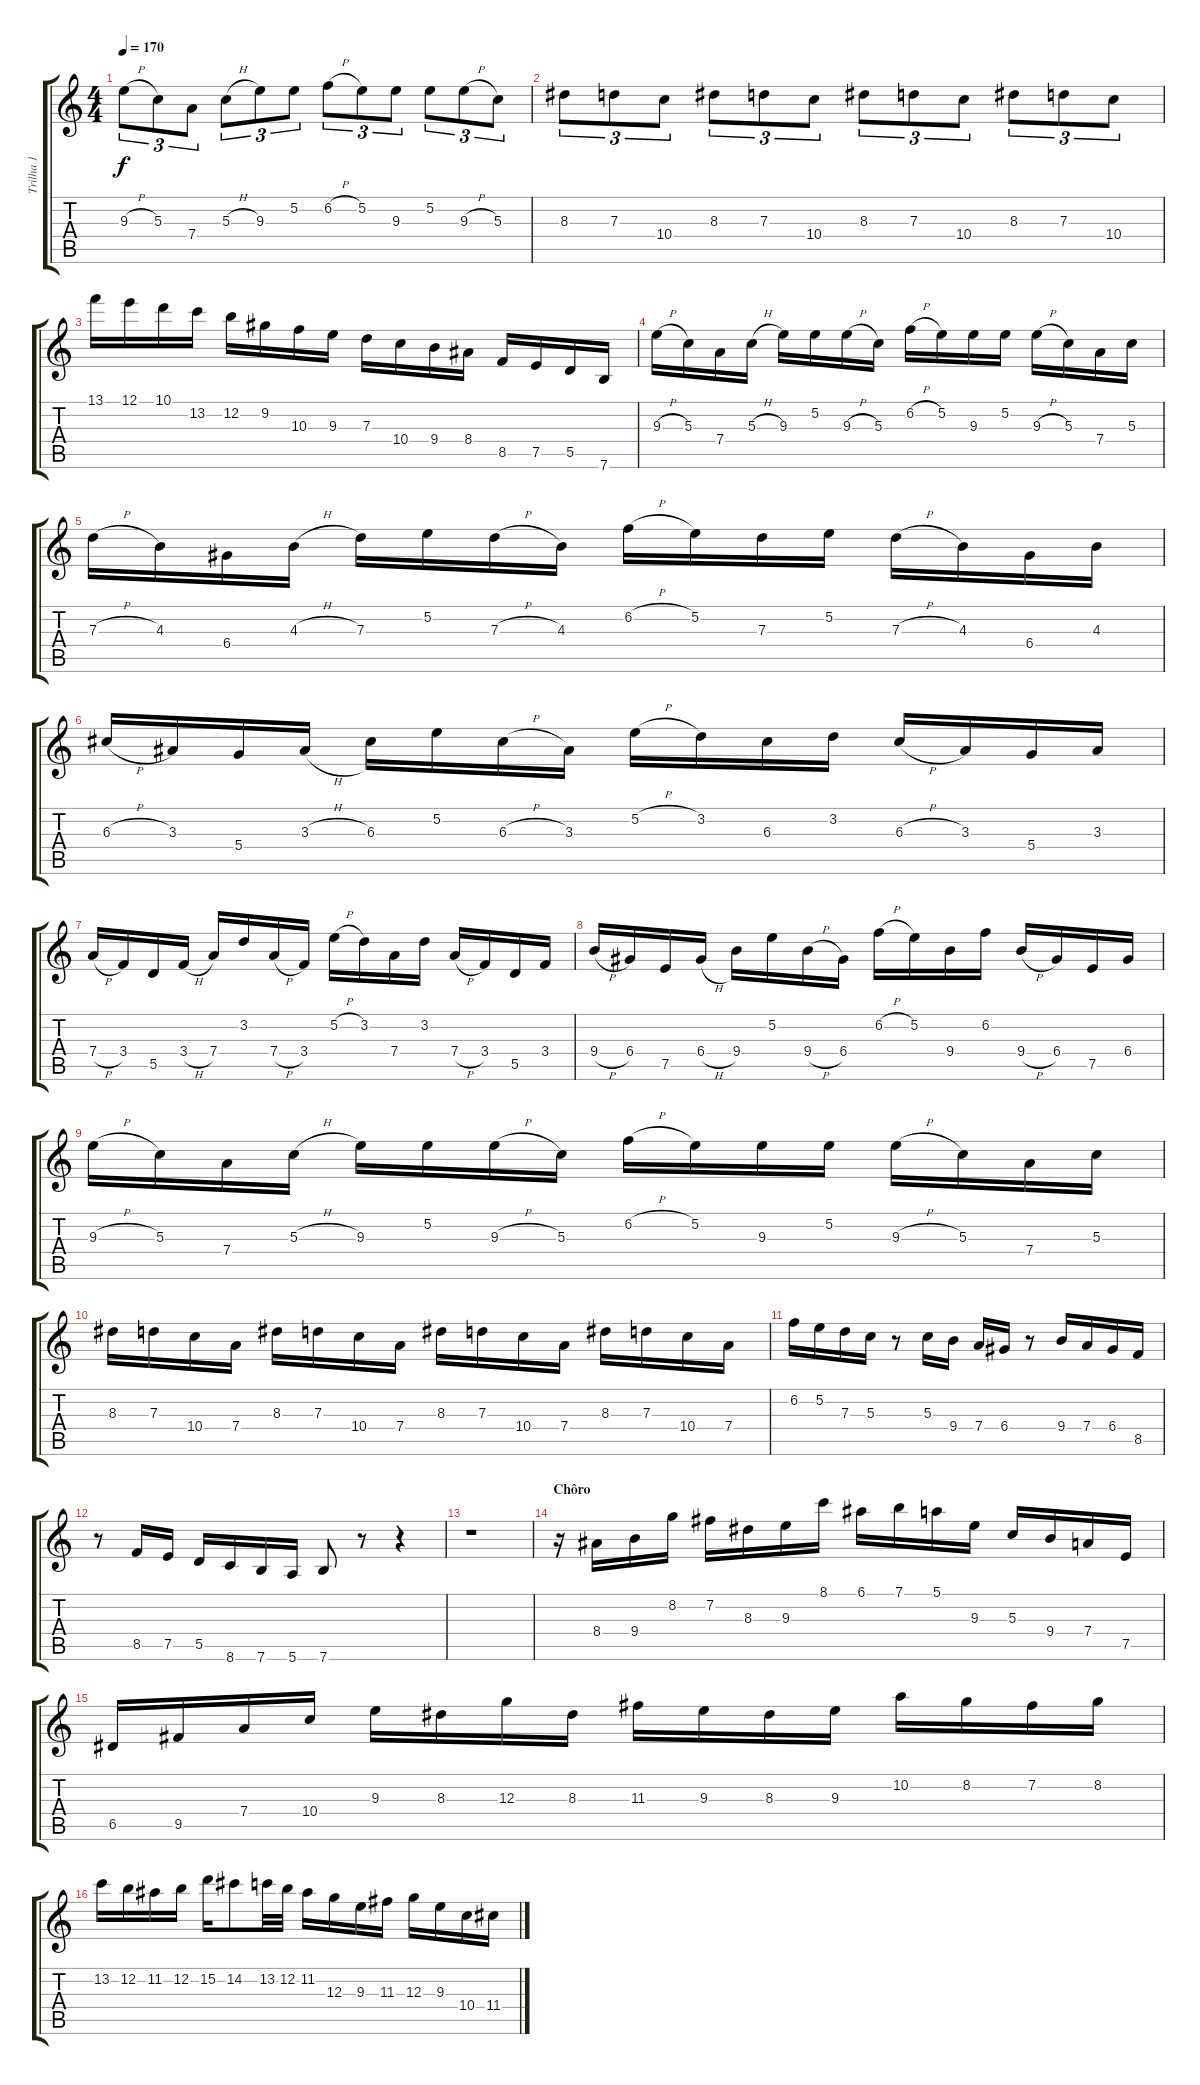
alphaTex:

\track ("Trilha 1" "Trilha 1") {instrument acousticguitarnylon}
\staff {score tabs}
\tuning (E4 B3 G3 D3 A2 E2) {hide}
\ts (4 4)
\tempo 170
\clef g2
\ks c
9.3{h}.8{tu (3 2) dy f} 5.3.8{tu (3 2)} 7.4.8{tu (3 2)} 5.3{h}.8{tu (3 2)} 9.3.8{tu (3 2)} 5.2.8{tu (3 2)} 6.2{h}.8{tu (3 2)} 5.2.8{tu (3 2)} 9.3.8{tu (3 2)} 5.2.8{tu (3 2)} 9.3{h}.8{tu (3 2)} 5.3.8{tu (3 2)} |
8.3.8{tu (3 2)} 7.3.8{tu (3 2)} 10.4.8{tu (3 2)} 8.3.8{tu (3 2)} 7.3.8{tu (3 2)} 10.4.8{tu (3 2)} 8.3.8{tu (3 2)} 7.3.8{tu (3 2)} 10.4.8{tu (3 2)} 8.3.8{tu (3 2)} 7.3.8{tu (3 2)} 10.4.8{tu (3 2)} |
13.1.16 12.1.16 10.1.16 13.2.16 12.2.16 9.2.16 10.3.16 9.3.16 7.3.16 10.4.16 9.4.16 8.4.16 8.5.16 7.5.16 5.5.16 7.6.16 |
9.3{h}.16 5.3.16 7.4.16 5.3{h}.16 9.3.16 5.2.16 9.3{h}.16 5.3.16 6.2{h}.16 5.2.16 9.3.16 5.2.16 9.3{h}.16 5.3.16 7.4.16 5.3.16 |
7.3{h}.16 4.3.16 6.4.16 4.3{h}.16 7.3.16 5.2.16 7.3{h}.16 4.3.16 6.2{h}.16 5.2.16 7.3.16 5.2.16 7.3{h}.16 4.3.16 6.4.16 4.3.16 |
6.3{h}.16 3.3.16 5.4.16 3.3{h}.16 6.3.16 5.2.16 6.3{h}.16 3.3.16 5.2{h}.16 3.2.16 6.3.16 3.2.16 6.3{h}.16 3.3.16 5.4.16 3.3.16 |
7.4{h}.16 3.4.16 5.5.16 3.4{h}.16 7.4.16 3.2.16 7.4{h}.16 3.4.16 5.2{h}.16 3.2.16 7.4.16 3.2.16 7.4{h}.16 3.4.16 5.5.16 3.4.16 |
9.4{h}.16 6.4.16 7.5.16 6.4{h}.16 9.4.16 5.2.16 9.4{h}.16 6.4.16 6.2{h}.16 5.2.16 9.4.16 6.2.16 9.4{h}.16 6.4.16 7.5.16 6.4.16 |
9.3{h}.16 5.3.16 7.4.16 5.3{h}.16 9.3.16 5.2.16 9.3{h}.16 5.3.16 6.2{h}.16 5.2.16 9.3.16 5.2.16 9.3{h}.16 5.3.16 7.4.16 5.3.16 |
8.3.16 7.3.16 10.4.16 7.4.16 8.3.16 7.3.16 10.4.16 7.4.16 8.3.16 7.3.16 10.4.16 7.4.16 8.3.16 7.3.16 10.4.16 7.4.16 |
6.2.16 5.2.16 7.3.16 5.3.16 r.8 5.3.16 9.4.16 7.4.16 6.4.16 r.8 9.4.16 7.4.16 6.4.16 8.5.16 |
r.8 8.5.16 7.5.16 5.5.16 8.6.16 7.6.16 5.6.16 7.6.8 r.8 r.4 |
r.1 |
\section ("" "Chôro")
r.16 8.4.16 9.4.16 8.2.16 7.2.16 8.3.16 9.3.16 8.1.16 6.1.16 7.1.16 5.1.16 9.3.16 5.3.16 9.4.16 7.4.16 7.5.16 |
6.5.16 9.5.16 7.4.16 10.4.16 9.3.16 8.3.16 12.3.16 8.3.16 11.3.16 9.3.16 8.3.16 9.3.16 10.2.16 8.2.16 7.2.16 8.2.16 |
13.2.16 12.2.16 11.2.16 12.2.16 15.2.16 14.2.8 13.2.32 12.2.32 11.2.16 12.3.16 9.3.16 11.3.16 12.3.16 9.3.16 10.4.16 11.4.16
